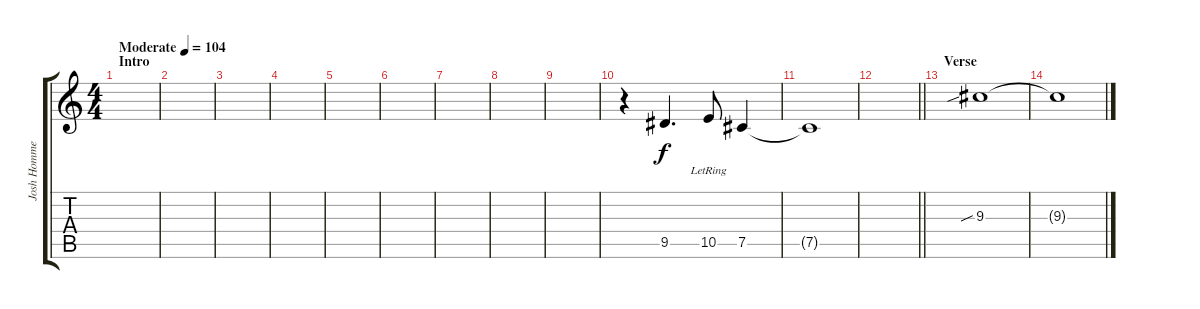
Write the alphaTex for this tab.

\track ("Josh Homme - Lead Guitar" "Josh Homme") {instrument overdrivenguitar}
\staff {score tabs}
\tuning (Db4 Ab3 E3 B2 Gb2 Db2) {hide}
\ts (4 4)
\section ("" "Intro")
\tempo (104 "Moderate")
\clef g2
\ks c
|
|
|
|
|
|
|
|
|
r.4 9.5.4{d} 10.5{lr}.8 7.5.4 |
7.5{t}.1 |
\barLineRight lightlight
|
\section ("" "Verse")
9.3{sib}.1 |
9.3{t}.1
